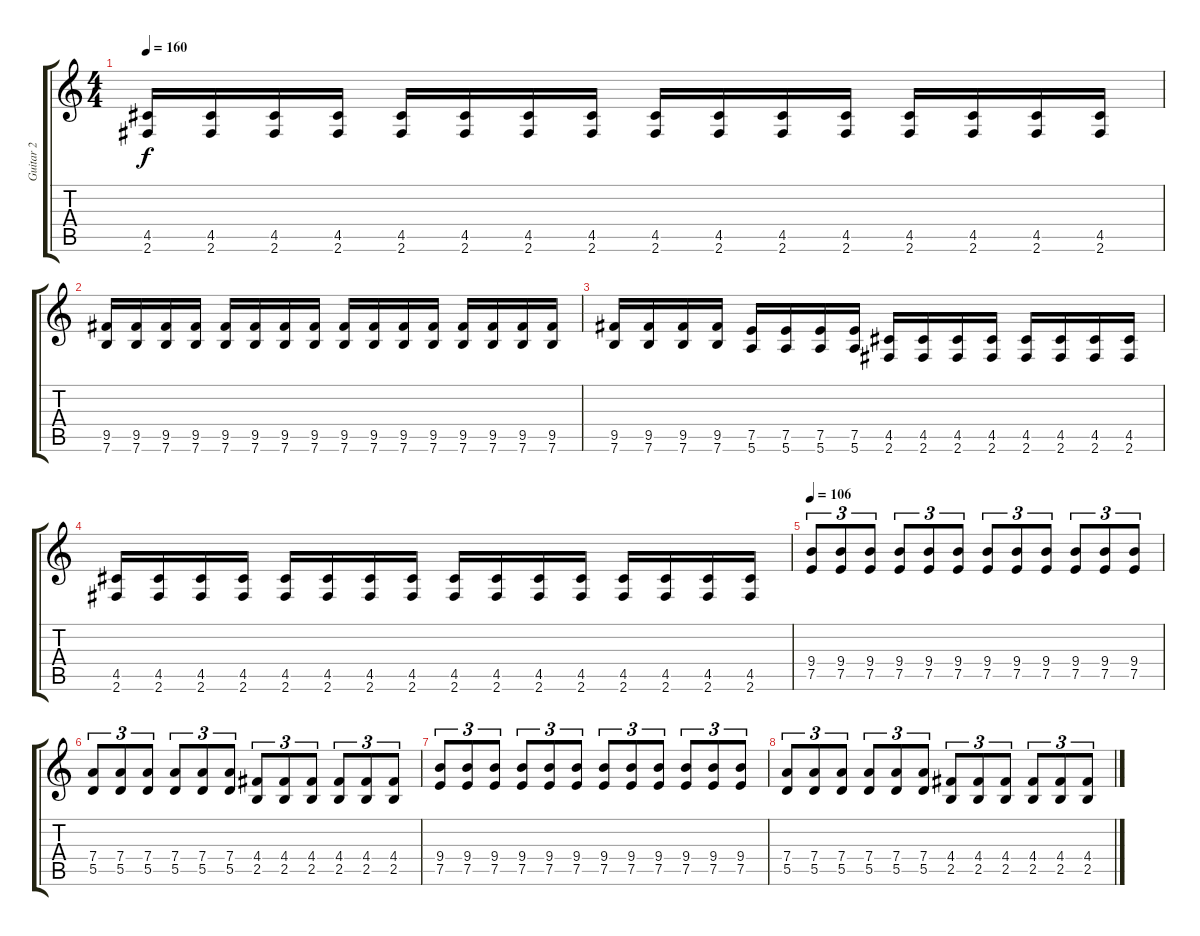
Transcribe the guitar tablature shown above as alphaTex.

\track ("Guitar 2" "Guitar 2") {instrument distortionguitar}
\staff {score tabs}
\tuning (E4 B3 G3 D3 A2 E2) {hide}
\ts (4 4)
\tempo 160
\clef g2
\ks c
(4.5 2.6).16{dy f} (4.5 2.6).16 (4.5 2.6).16 (4.5 2.6).16 (4.5 2.6).16 (4.5 2.6).16 (4.5 2.6).16 (4.5 2.6).16 (4.5 2.6).16 (4.5 2.6).16 (4.5 2.6).16 (4.5 2.6).16 (4.5 2.6).16 (4.5 2.6).16 (4.5 2.6).16 (4.5 2.6).16 |
(9.5 7.6).16 (9.5 7.6).16 (9.5 7.6).16 (9.5 7.6).16 (9.5 7.6).16 (9.5 7.6).16 (9.5 7.6).16 (9.5 7.6).16 (9.5 7.6).16 (9.5 7.6).16 (9.5 7.6).16 (9.5 7.6).16 (9.5 7.6).16 (9.5 7.6).16 (9.5 7.6).16 (9.5 7.6).16 |
(9.5 7.6).16 (9.5 7.6).16 (9.5 7.6).16 (9.5 7.6).16 (7.5 5.6).16 (7.5 5.6).16 (7.5 5.6).16 (7.5 5.6).16 (4.5 2.6).16 (4.5 2.6).16 (4.5 2.6).16 (4.5 2.6).16 (4.5 2.6).16 (4.5 2.6).16 (4.5 2.6).16 (4.5 2.6).16 |
(4.5 2.6).16 (4.5 2.6).16 (4.5 2.6).16 (4.5 2.6).16 (4.5 2.6).16 (4.5 2.6).16 (4.5 2.6).16 (4.5 2.6).16 (4.5 2.6).16 (4.5 2.6).16 (4.5 2.6).16 (4.5 2.6).16 (4.5 2.6).16 (4.5 2.6).16 (4.5 2.6).16 (4.5 2.6).16 |
\tempo 106
(9.4 7.5).8{tu (3 2)} (9.4 7.5).8{tu (3 2)} (9.4 7.5).8{tu (3 2)} (9.4 7.5).8{tu (3 2)} (9.4 7.5).8{tu (3 2)} (9.4 7.5).8{tu (3 2)} (9.4 7.5).8{tu (3 2)} (9.4 7.5).8{tu (3 2)} (9.4 7.5).8{tu (3 2)} (9.4 7.5).8{tu (3 2)} (9.4 7.5).8{tu (3 2)} (9.4 7.5).8{tu (3 2)} |
(7.4 5.5).8{tu (3 2)} (7.4 5.5).8{tu (3 2)} (7.4 5.5).8{tu (3 2)} (7.4 5.5).8{tu (3 2)} (7.4 5.5).8{tu (3 2)} (7.4 5.5).8{tu (3 2)} (4.4 2.5).8{tu (3 2)} (4.4 2.5).8{tu (3 2)} (4.4 2.5).8{tu (3 2)} (4.4 2.5).8{tu (3 2)} (4.4 2.5).8{tu (3 2)} (4.4 2.5).8{tu (3 2)} |
(9.4 7.5).8{tu (3 2)} (9.4 7.5).8{tu (3 2)} (9.4 7.5).8{tu (3 2)} (9.4 7.5).8{tu (3 2)} (9.4 7.5).8{tu (3 2)} (9.4 7.5).8{tu (3 2)} (9.4 7.5).8{tu (3 2)} (9.4 7.5).8{tu (3 2)} (9.4 7.5).8{tu (3 2)} (9.4 7.5).8{tu (3 2)} (9.4 7.5).8{tu (3 2)} (9.4 7.5).8{tu (3 2)} |
(7.4 5.5).8{tu (3 2)} (7.4 5.5).8{tu (3 2)} (7.4 5.5).8{tu (3 2)} (7.4 5.5).8{tu (3 2)} (7.4 5.5).8{tu (3 2)} (7.4 5.5).8{tu (3 2)} (4.4 2.5).8{tu (3 2)} (4.4 2.5).8{tu (3 2)} (4.4 2.5).8{tu (3 2)} (4.4 2.5).8{tu (3 2)} (4.4 2.5).8{tu (3 2)} (4.4 2.5).8{tu (3 2)}
